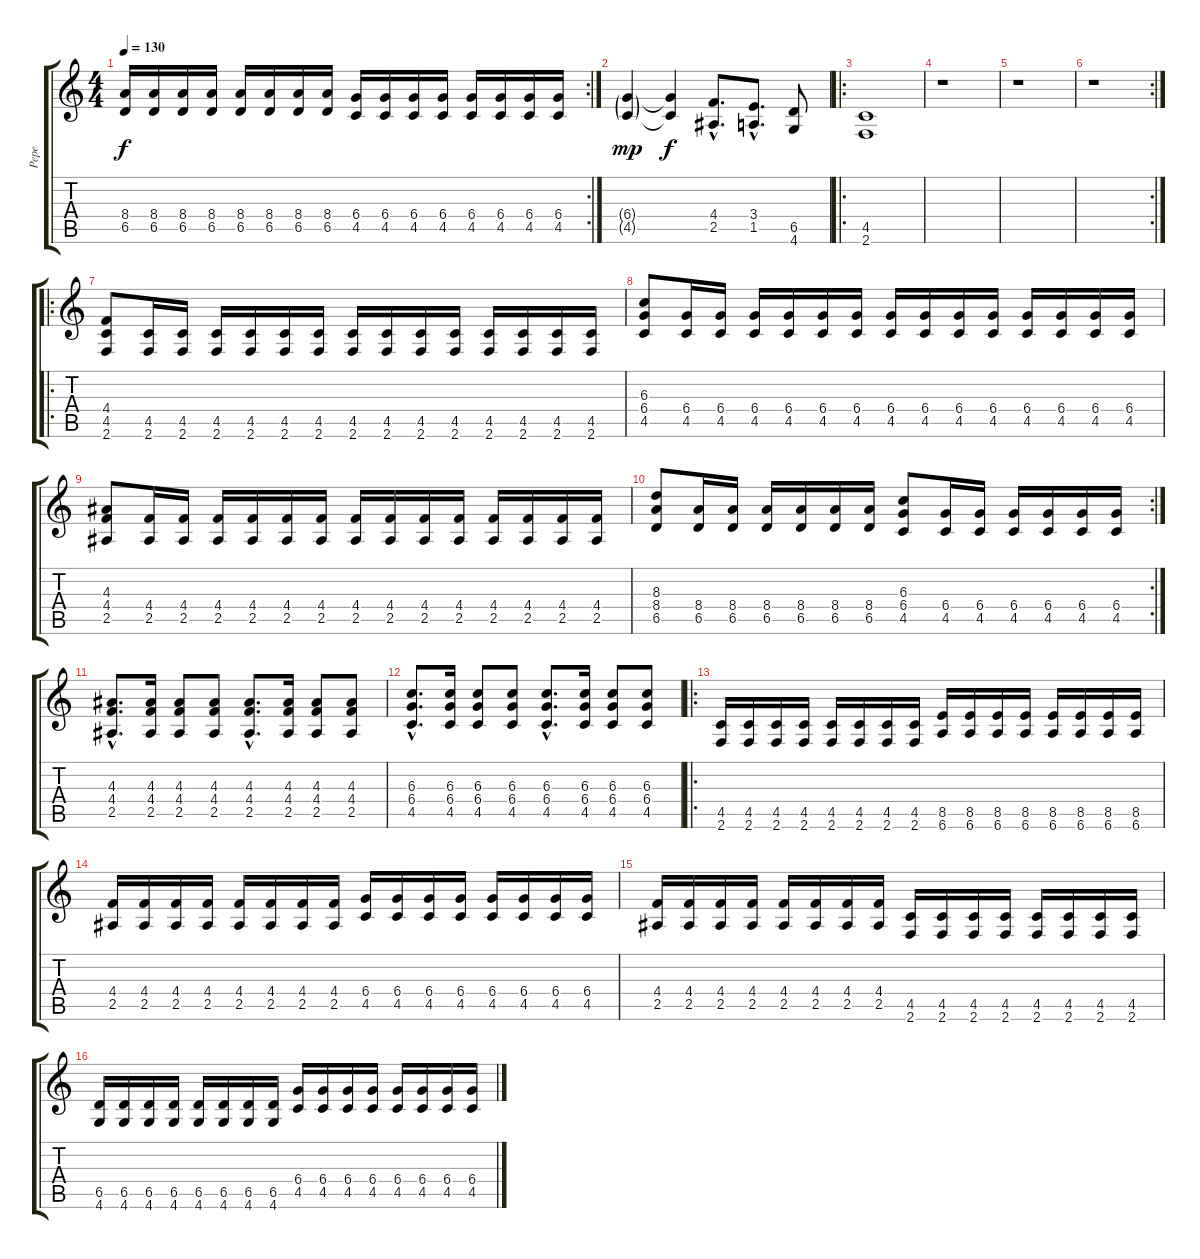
\track ("Pepe" "Pepe") {instrument distortionguitar}
\staff {score tabs}
\tuning (Eb4 Bb3 Gb3 Db3 Ab2 Eb2) {hide}
\rc 2
\ts (4 4)
\tempo 130
\clef g2
\ks c
(8.4 6.5).16{dy f} (8.4 6.5).16 (8.4 6.5).16 (8.4 6.5).16 (8.4 6.5).16 (8.4 6.5).16 (8.4 6.5).16 (8.4 6.5).16 (6.4 4.5).16 (6.4 4.5).16 (6.4 4.5).16 (6.4 4.5).16 (6.4 4.5).16 (6.4 4.5).16 (6.4 4.5).16 (6.4 4.5).16 |
(6.4{g} 4.5{g}).4{dy mp} (6.4{t} 4.5{t}).4{dy f} (4.4{hac} 2.5).8{d} (3.4{hac} 1.5{hac}).8{d} (6.5 4.6).8 |
\ro
(4.5 2.6).1{volume 3} |
r.1 |
r.1 |
\rc 2
r.1 |
\ro
(4.4 4.5 2.6).8{volume 16 instrument distortionguitar} (4.5 2.6).16{instrument electricguitarmuted} (4.5 2.6).16 (4.5 2.6).16 (4.5 2.6).16 (4.5 2.6).16 (4.5 2.6).16 (4.5 2.6).16 (4.5 2.6).16 (4.5 2.6).16 (4.5 2.6).16 (4.5 2.6).16 (4.5 2.6).16 (4.5 2.6).16 (4.5 2.6).16 |
(6.3 6.4 4.5).8{instrument distortionguitar} (6.4 4.5).16{instrument electricguitarmuted} (6.4 4.5).16 (6.4 4.5).16 (6.4 4.5).16 (6.4 4.5).16 (6.4 4.5).16 (6.4 4.5).16 (6.4 4.5).16 (6.4 4.5).16 (6.4 4.5).16 (6.4 4.5).16 (6.4 4.5).16 (6.4 4.5).16 (6.4 4.5).16 |
(4.3 4.4 2.5).8{instrument distortionguitar} (4.4 2.5).16{instrument electricguitarmuted} (4.4 2.5).16 (4.4 2.5).16 (4.4 2.5).16 (4.4 2.5).16 (4.4 2.5).16 (4.4 2.5).16 (4.4 2.5).16 (4.4 2.5).16 (4.4 2.5).16 (4.4 2.5).16 (4.4 2.5).16 (4.4 2.5).16 (4.4 2.5).16 |
\rc 2
(8.3 8.4 6.5).8{instrument distortionguitar} (8.4 6.5).16{instrument electricguitarmuted} (8.4 6.5).16 (8.4 6.5).16 (8.4 6.5).16 (8.4 6.5).16 (8.4 6.5).16 (6.3 6.4 4.5).8{instrument distortionguitar} (6.4 4.5).16{instrument electricguitarmuted} (6.4 4.5).16 (6.4 4.5).16 (6.4 4.5).16 (6.4 4.5).16 (6.4 4.5).16 |
(4.3{hac} 4.4{hac} 2.5{hac}).8{d instrument distortionguitar} (4.3 4.4 2.5).16 (4.3 4.4 2.5).8 (4.3 4.4 2.5).8 (4.3{hac} 4.4{hac} 2.5{hac}).8{d} (4.3 4.4 2.5).16 (4.3 4.4 2.5).8 (4.3 4.4 2.5).8 |
(6.3{hac} 6.4{hac} 4.5{hac}).8{d} (6.3 6.4 4.5).16 (6.3 6.4 4.5).8 (6.3 6.4 4.5).8 (6.3{hac} 6.4{hac} 4.5{hac}).8{d} (6.3 6.4 4.5).16 (6.3 6.4 4.5).8 (6.3 6.4 4.5).8 |
\ro
(4.5 2.6).16 (4.5 2.6).16 (4.5 2.6).16 (4.5 2.6).16 (4.5 2.6).16 (4.5 2.6).16 (4.5 2.6).16 (4.5 2.6).16 (8.5 6.6).16 (8.5 6.6).16 (8.5 6.6).16 (8.5 6.6).16 (8.5 6.6).16 (8.5 6.6).16 (8.5 6.6).16 (8.5 6.6).16 |
(4.4 2.5).16 (4.4 2.5).16 (4.4 2.5).16 (4.4 2.5).16 (4.4 2.5).16 (4.4 2.5).16 (4.4 2.5).16 (4.4 2.5).16 (6.4 4.5).16 (6.4 4.5).16 (6.4 4.5).16 (6.4 4.5).16 (6.4 4.5).16 (6.4 4.5).16 (6.4 4.5).16 (6.4 4.5).16 |
(4.4 2.5).16 (4.4 2.5).16 (4.4 2.5).16 (4.4 2.5).16 (4.4 2.5).16 (4.4 2.5).16 (4.4 2.5).16 (4.4 2.5).16 (4.5 2.6).16 (4.5 2.6).16 (4.5 2.6).16 (4.5 2.6).16 (4.5 2.6).16 (4.5 2.6).16 (4.5 2.6).16 (4.5 2.6).16 |
(6.5 4.6).16 (6.5 4.6).16 (6.5 4.6).16 (6.5 4.6).16 (6.5 4.6).16 (6.5 4.6).16 (6.5 4.6).16 (6.5 4.6).16 (6.4 4.5).16 (6.4 4.5).16 (6.4 4.5).16 (6.4 4.5).16 (6.4 4.5).16 (6.4 4.5).16 (6.4 4.5).16 (6.4 4.5).16
